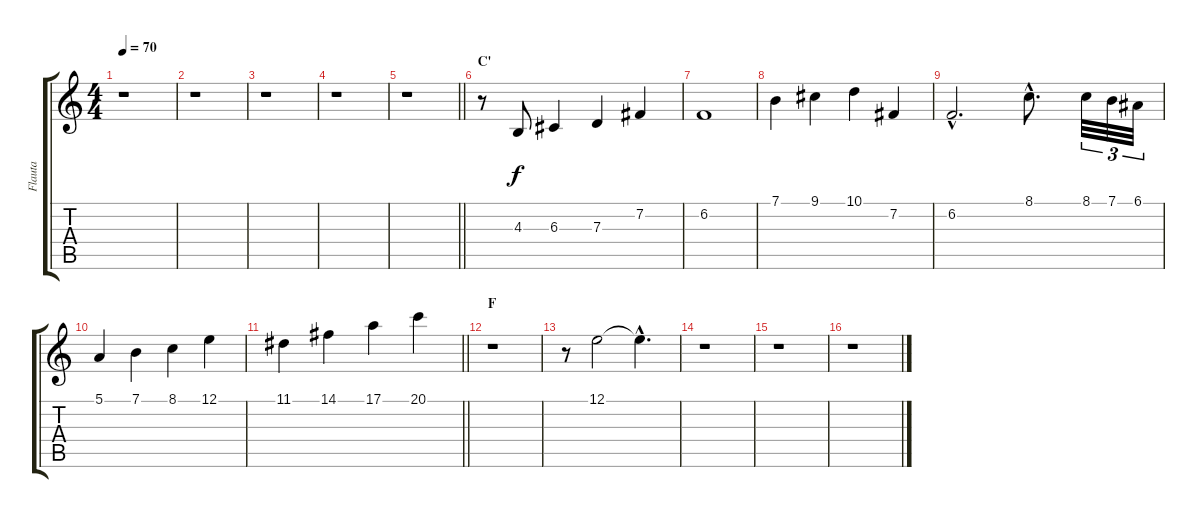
\track ("Flauta" "Flauta") {instrument ocarina}
\staff {score tabs}
\tuning (E4 B3 G3 D3 A2 E2) {hide}
\ts (4 4)
\tempo 70
\clef g2
\ks c
r.1{dy f} |
r.1 |
r.1 |
r.1 |
\barLineRight lightlight
r.1 |
\section ("" "C'")
r.8 4.3.8 6.3.4 7.3.4 7.2.4 |
6.2.1 |
7.1.4 9.1.4 10.1.4 7.2.4 |
6.2{hac}.2{d} 8.1{hac}.8{d} 8.1.32{tu (3 2)} 7.1.32{tu (3 2)} 6.1.32{tu (3 2)} |
5.1.4 7.1.4 8.1.4 12.1.4 |
\barLineRight lightlight
11.1.4 14.1.4 17.1.4 20.1.4 |
\section ("" "F")
r.1 |
r.8 12.1.2 12.1{hac t}.4{d} |
r.1 |
r.1 |
r.1
